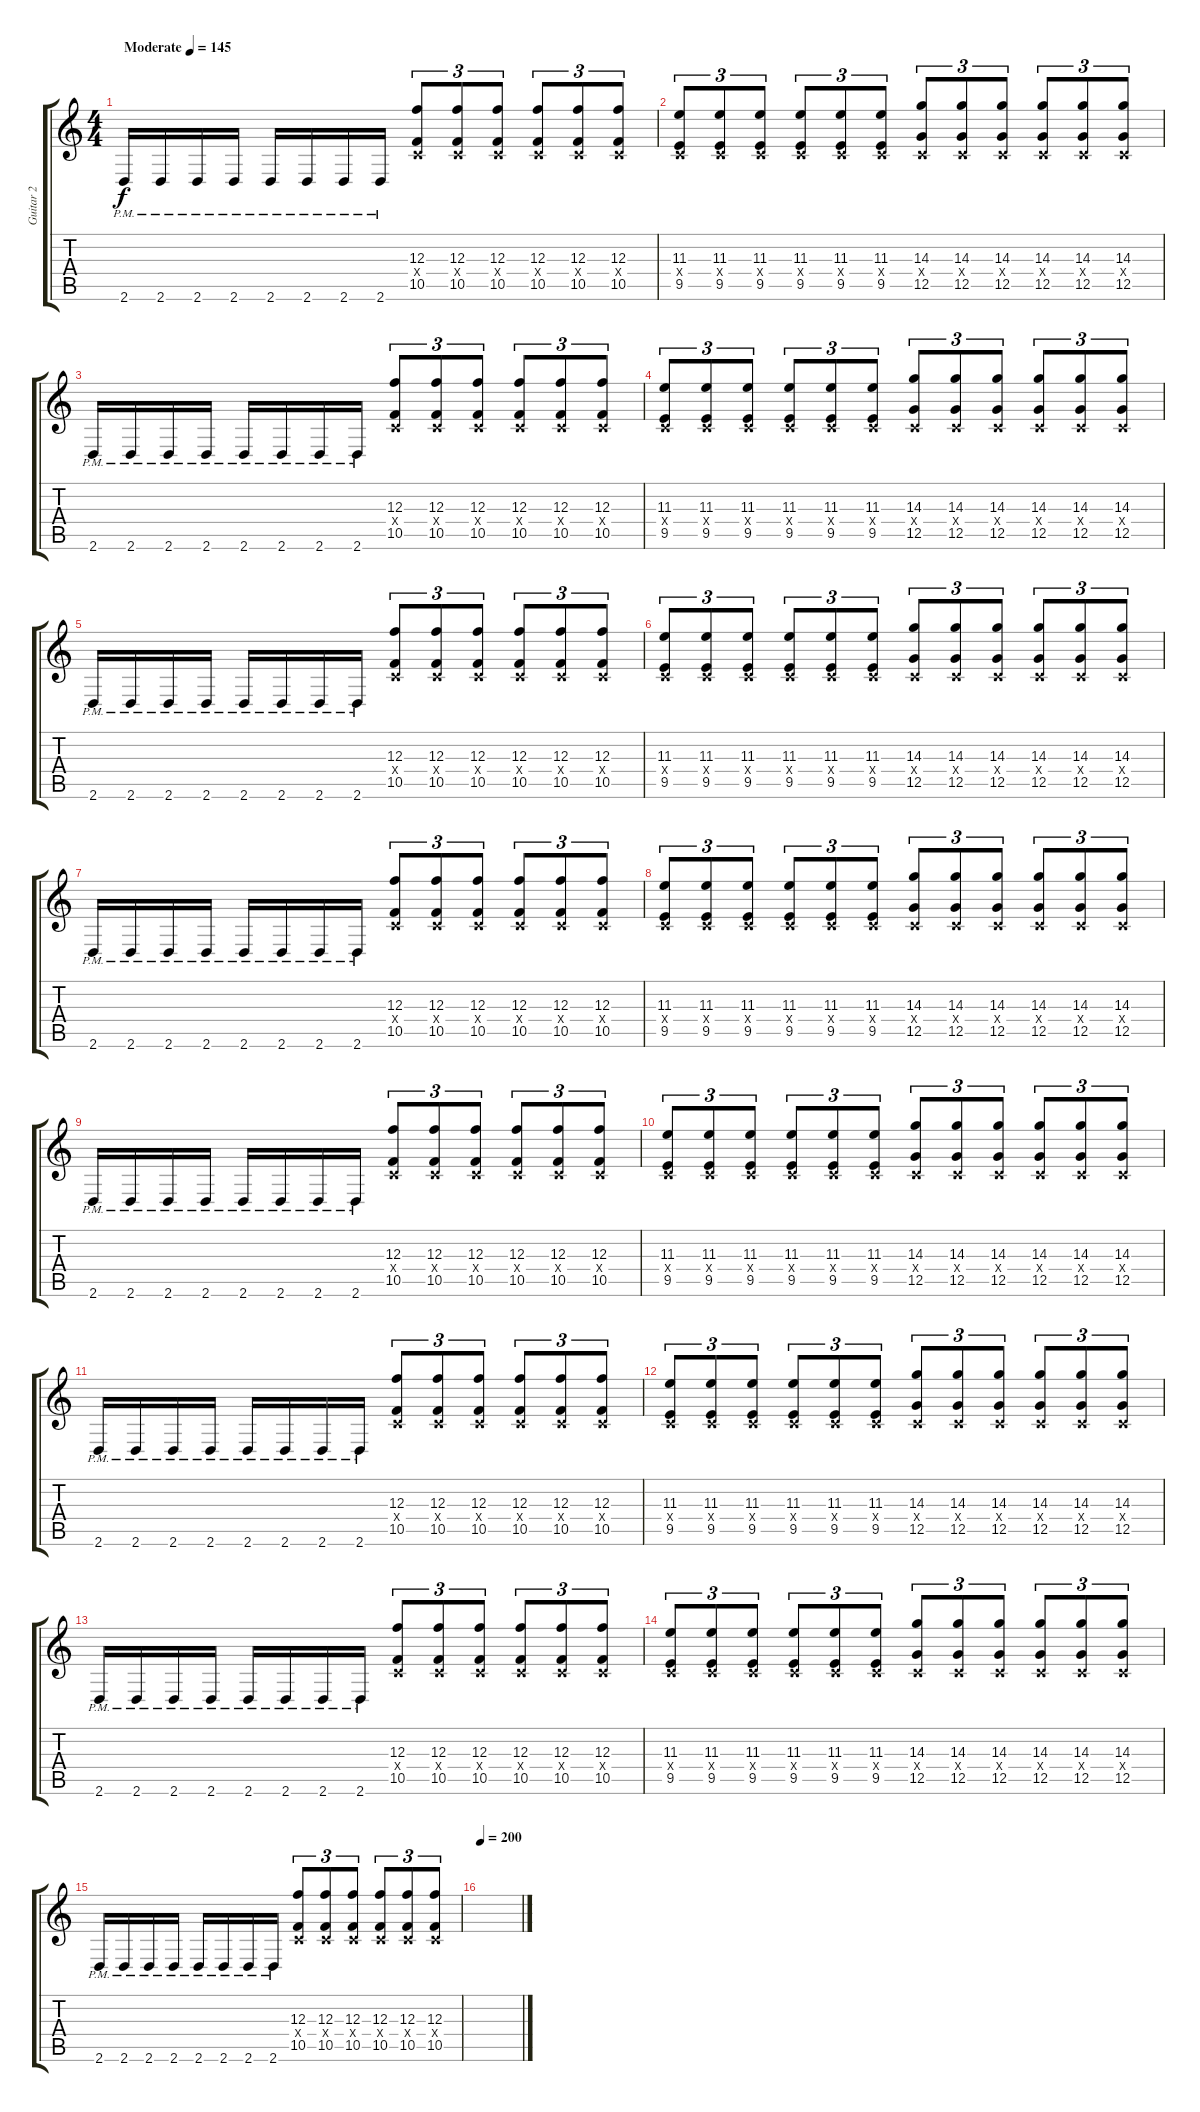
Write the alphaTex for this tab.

\track ("Guitar 2" "Guitar 2") {instrument distortionguitar}
\staff {score tabs}
\tuning (D4 A3 F3 C3 G2 C2) {hide}
\ts (4 4)
\tempo (145 "Moderate")
\clef g2
\ks c
2.6{pm}.16{dy f instrument distortionguitar} 2.6{pm}.16 2.6{pm}.16 2.6{pm}.16 2.6{pm}.16 2.6{pm}.16 2.6{pm}.16 2.6{pm}.16 (12.3 0.4{x} 10.5).8{tu (3 2)} (12.3 0.4{x} 10.5).8{tu (3 2)} (12.3 0.4{x} 10.5).8{tu (3 2)} (12.3 0.4{x} 10.5).8{tu (3 2)} (12.3 0.4{x} 10.5).8{tu (3 2)} (12.3 0.4{x} 10.5).8{tu (3 2)} |
(11.3 0.4{x} 9.5).8{tu (3 2)} (11.3 0.4{x} 9.5).8{tu (3 2)} (11.3 0.4{x} 9.5).8{tu (3 2)} (11.3 0.4{x} 9.5).8{tu (3 2)} (11.3 0.4{x} 9.5).8{tu (3 2)} (11.3 0.4{x} 9.5).8{tu (3 2)} (14.3 0.4{x} 12.5).8{tu (3 2)} (14.3 0.4{x} 12.5).8{tu (3 2)} (14.3 0.4{x} 12.5).8{tu (3 2)} (14.3 0.4{x} 12.5).8{tu (3 2)} (14.3 0.4{x} 12.5).8{tu (3 2)} (14.3 0.4{x} 12.5).8{tu (3 2)} |
2.6{pm}.16 2.6{pm}.16 2.6{pm}.16 2.6{pm}.16 2.6{pm}.16 2.6{pm}.16 2.6{pm}.16 2.6{pm}.16 (12.3 0.4{x} 10.5).8{tu (3 2)} (12.3 0.4{x} 10.5).8{tu (3 2)} (12.3 0.4{x} 10.5).8{tu (3 2)} (12.3 0.4{x} 10.5).8{tu (3 2)} (12.3 0.4{x} 10.5).8{tu (3 2)} (12.3 0.4{x} 10.5).8{tu (3 2)} |
(11.3 0.4{x} 9.5).8{tu (3 2)} (11.3 0.4{x} 9.5).8{tu (3 2)} (11.3 0.4{x} 9.5).8{tu (3 2)} (11.3 0.4{x} 9.5).8{tu (3 2)} (11.3 0.4{x} 9.5).8{tu (3 2)} (11.3 0.4{x} 9.5).8{tu (3 2)} (14.3 0.4{x} 12.5).8{tu (3 2)} (14.3 0.4{x} 12.5).8{tu (3 2)} (14.3 0.4{x} 12.5).8{tu (3 2)} (14.3 0.4{x} 12.5).8{tu (3 2)} (14.3 0.4{x} 12.5).8{tu (3 2)} (14.3 0.4{x} 12.5).8{tu (3 2)} |
2.6{pm}.16 2.6{pm}.16 2.6{pm}.16 2.6{pm}.16 2.6{pm}.16 2.6{pm}.16 2.6{pm}.16 2.6{pm}.16 (12.3 0.4{x} 10.5).8{tu (3 2)} (12.3 0.4{x} 10.5).8{tu (3 2)} (12.3 0.4{x} 10.5).8{tu (3 2)} (12.3 0.4{x} 10.5).8{tu (3 2)} (12.3 0.4{x} 10.5).8{tu (3 2)} (12.3 0.4{x} 10.5).8{tu (3 2)} |
(11.3 0.4{x} 9.5).8{tu (3 2)} (11.3 0.4{x} 9.5).8{tu (3 2)} (11.3 0.4{x} 9.5).8{tu (3 2)} (11.3 0.4{x} 9.5).8{tu (3 2)} (11.3 0.4{x} 9.5).8{tu (3 2)} (11.3 0.4{x} 9.5).8{tu (3 2)} (14.3 0.4{x} 12.5).8{tu (3 2)} (14.3 0.4{x} 12.5).8{tu (3 2)} (14.3 0.4{x} 12.5).8{tu (3 2)} (14.3 0.4{x} 12.5).8{tu (3 2)} (14.3 0.4{x} 12.5).8{tu (3 2)} (14.3 0.4{x} 12.5).8{tu (3 2)} |
2.6{pm}.16 2.6{pm}.16 2.6{pm}.16 2.6{pm}.16 2.6{pm}.16 2.6{pm}.16 2.6{pm}.16 2.6{pm}.16 (12.3 0.4{x} 10.5).8{tu (3 2)} (12.3 0.4{x} 10.5).8{tu (3 2)} (12.3 0.4{x} 10.5).8{tu (3 2)} (12.3 0.4{x} 10.5).8{tu (3 2)} (12.3 0.4{x} 10.5).8{tu (3 2)} (12.3 0.4{x} 10.5).8{tu (3 2)} |
(11.3 0.4{x} 9.5).8{tu (3 2)} (11.3 0.4{x} 9.5).8{tu (3 2)} (11.3 0.4{x} 9.5).8{tu (3 2)} (11.3 0.4{x} 9.5).8{tu (3 2)} (11.3 0.4{x} 9.5).8{tu (3 2)} (11.3 0.4{x} 9.5).8{tu (3 2)} (14.3 0.4{x} 12.5).8{tu (3 2)} (14.3 0.4{x} 12.5).8{tu (3 2)} (14.3 0.4{x} 12.5).8{tu (3 2)} (14.3 0.4{x} 12.5).8{tu (3 2)} (14.3 0.4{x} 12.5).8{tu (3 2)} (14.3 0.4{x} 12.5).8{tu (3 2)} |
2.6{pm}.16 2.6{pm}.16 2.6{pm}.16 2.6{pm}.16 2.6{pm}.16 2.6{pm}.16 2.6{pm}.16 2.6{pm}.16 (12.3 0.4{x} 10.5).8{tu (3 2)} (12.3 0.4{x} 10.5).8{tu (3 2)} (12.3 0.4{x} 10.5).8{tu (3 2)} (12.3 0.4{x} 10.5).8{tu (3 2)} (12.3 0.4{x} 10.5).8{tu (3 2)} (12.3 0.4{x} 10.5).8{tu (3 2)} |
(11.3 0.4{x} 9.5).8{tu (3 2)} (11.3 0.4{x} 9.5).8{tu (3 2)} (11.3 0.4{x} 9.5).8{tu (3 2)} (11.3 0.4{x} 9.5).8{tu (3 2)} (11.3 0.4{x} 9.5).8{tu (3 2)} (11.3 0.4{x} 9.5).8{tu (3 2)} (14.3 0.4{x} 12.5).8{tu (3 2)} (14.3 0.4{x} 12.5).8{tu (3 2)} (14.3 0.4{x} 12.5).8{tu (3 2)} (14.3 0.4{x} 12.5).8{tu (3 2)} (14.3 0.4{x} 12.5).8{tu (3 2)} (14.3 0.4{x} 12.5).8{tu (3 2)} |
2.6{pm}.16 2.6{pm}.16 2.6{pm}.16 2.6{pm}.16 2.6{pm}.16 2.6{pm}.16 2.6{pm}.16 2.6{pm}.16 (12.3 0.4{x} 10.5).8{tu (3 2)} (12.3 0.4{x} 10.5).8{tu (3 2)} (12.3 0.4{x} 10.5).8{tu (3 2)} (12.3 0.4{x} 10.5).8{tu (3 2)} (12.3 0.4{x} 10.5).8{tu (3 2)} (12.3 0.4{x} 10.5).8{tu (3 2)} |
(11.3 0.4{x} 9.5).8{tu (3 2)} (11.3 0.4{x} 9.5).8{tu (3 2)} (11.3 0.4{x} 9.5).8{tu (3 2)} (11.3 0.4{x} 9.5).8{tu (3 2)} (11.3 0.4{x} 9.5).8{tu (3 2)} (11.3 0.4{x} 9.5).8{tu (3 2)} (14.3 0.4{x} 12.5).8{tu (3 2)} (14.3 0.4{x} 12.5).8{tu (3 2)} (14.3 0.4{x} 12.5).8{tu (3 2)} (14.3 0.4{x} 12.5).8{tu (3 2)} (14.3 0.4{x} 12.5).8{tu (3 2)} (14.3 0.4{x} 12.5).8{tu (3 2)} |
2.6{pm}.16 2.6{pm}.16 2.6{pm}.16 2.6{pm}.16 2.6{pm}.16 2.6{pm}.16 2.6{pm}.16 2.6{pm}.16 (12.3 0.4{x} 10.5).8{tu (3 2)} (12.3 0.4{x} 10.5).8{tu (3 2)} (12.3 0.4{x} 10.5).8{tu (3 2)} (12.3 0.4{x} 10.5).8{tu (3 2)} (12.3 0.4{x} 10.5).8{tu (3 2)} (12.3 0.4{x} 10.5).8{tu (3 2)} |
(11.3 0.4{x} 9.5).8{tu (3 2)} (11.3 0.4{x} 9.5).8{tu (3 2)} (11.3 0.4{x} 9.5).8{tu (3 2)} (11.3 0.4{x} 9.5).8{tu (3 2)} (11.3 0.4{x} 9.5).8{tu (3 2)} (11.3 0.4{x} 9.5).8{tu (3 2)} (14.3 0.4{x} 12.5).8{tu (3 2)} (14.3 0.4{x} 12.5).8{tu (3 2)} (14.3 0.4{x} 12.5).8{tu (3 2)} (14.3 0.4{x} 12.5).8{tu (3 2)} (14.3 0.4{x} 12.5).8{tu (3 2)} (14.3 0.4{x} 12.5).8{tu (3 2)} |
2.6{pm}.16 2.6{pm}.16 2.6{pm}.16 2.6{pm}.16 2.6{pm}.16 2.6{pm}.16 2.6{pm}.16 2.6{pm}.16 (12.3 0.4{x} 10.5).8{tu (3 2)} (12.3 0.4{x} 10.5).8{tu (3 2)} (12.3 0.4{x} 10.5).8{tu (3 2)} (12.3 0.4{x} 10.5).8{tu (3 2)} (12.3 0.4{x} 10.5).8{tu (3 2)} (12.3 0.4{x} 10.5).8{tu (3 2)} |
\tempo 200
